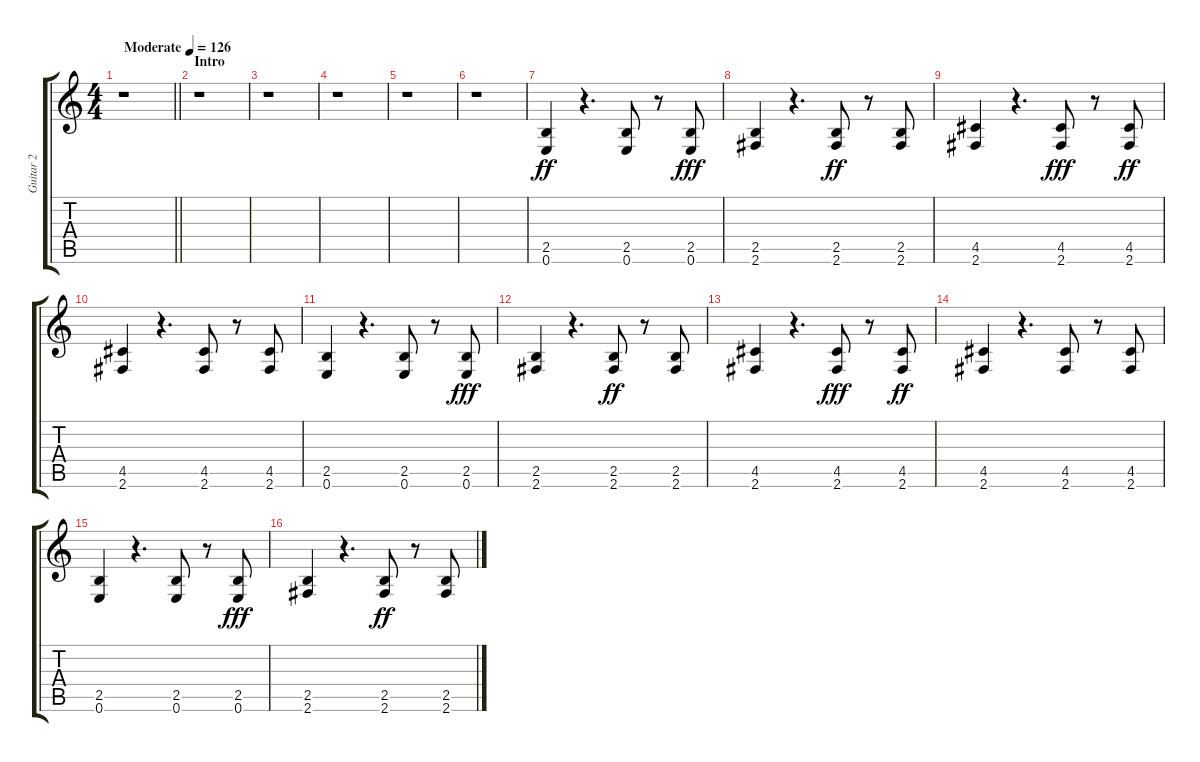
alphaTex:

\track ("Guitar 2" "Guitar 2") {instrument distortionguitar}
\staff {score tabs}
\tuning (E4 B3 G3 D3 A2 E2) {hide}
\ts (4 4)
\tempo (126 "Moderate")
\clef g2
\barLineRight lightlight
\ks c
r.1{dy ff instrument distortionguitar} |
\section ("" "Intro")
r.1 |
r.1 |
r.1 |
r.1 |
r.1 |
(2.5 0.6).4{balance 12} r.4{d} (2.5 0.6).8 r.8 (2.5 0.6).8{dy fff} |
(2.5 2.6).4 r.4{d} (2.5 2.6).8{dy ff} r.8 (2.5 2.6).8 |
(4.5 2.6).4 r.4{d} (4.5 2.6).8{dy fff} r.8 (4.5 2.6).8{dy ff} |
(4.5 2.6).4 r.4{d} (4.5 2.6).8 r.8 (4.5 2.6).8 |
(2.5 0.6).4{balance 12} r.4{d} (2.5 0.6).8 r.8 (2.5 0.6).8{dy fff} |
(2.5 2.6).4 r.4{d} (2.5 2.6).8{dy ff} r.8 (2.5 2.6).8 |
(4.5 2.6).4 r.4{d} (4.5 2.6).8{dy fff} r.8 (4.5 2.6).8{dy ff} |
(4.5 2.6).4 r.4{d} (4.5 2.6).8 r.8 (4.5 2.6).8 |
(2.5 0.6).4{balance 12} r.4{d} (2.5 0.6).8 r.8 (2.5 0.6).8{dy fff} |
(2.5 2.6).4 r.4{d} (2.5 2.6).8{dy ff} r.8 (2.5 2.6).8
